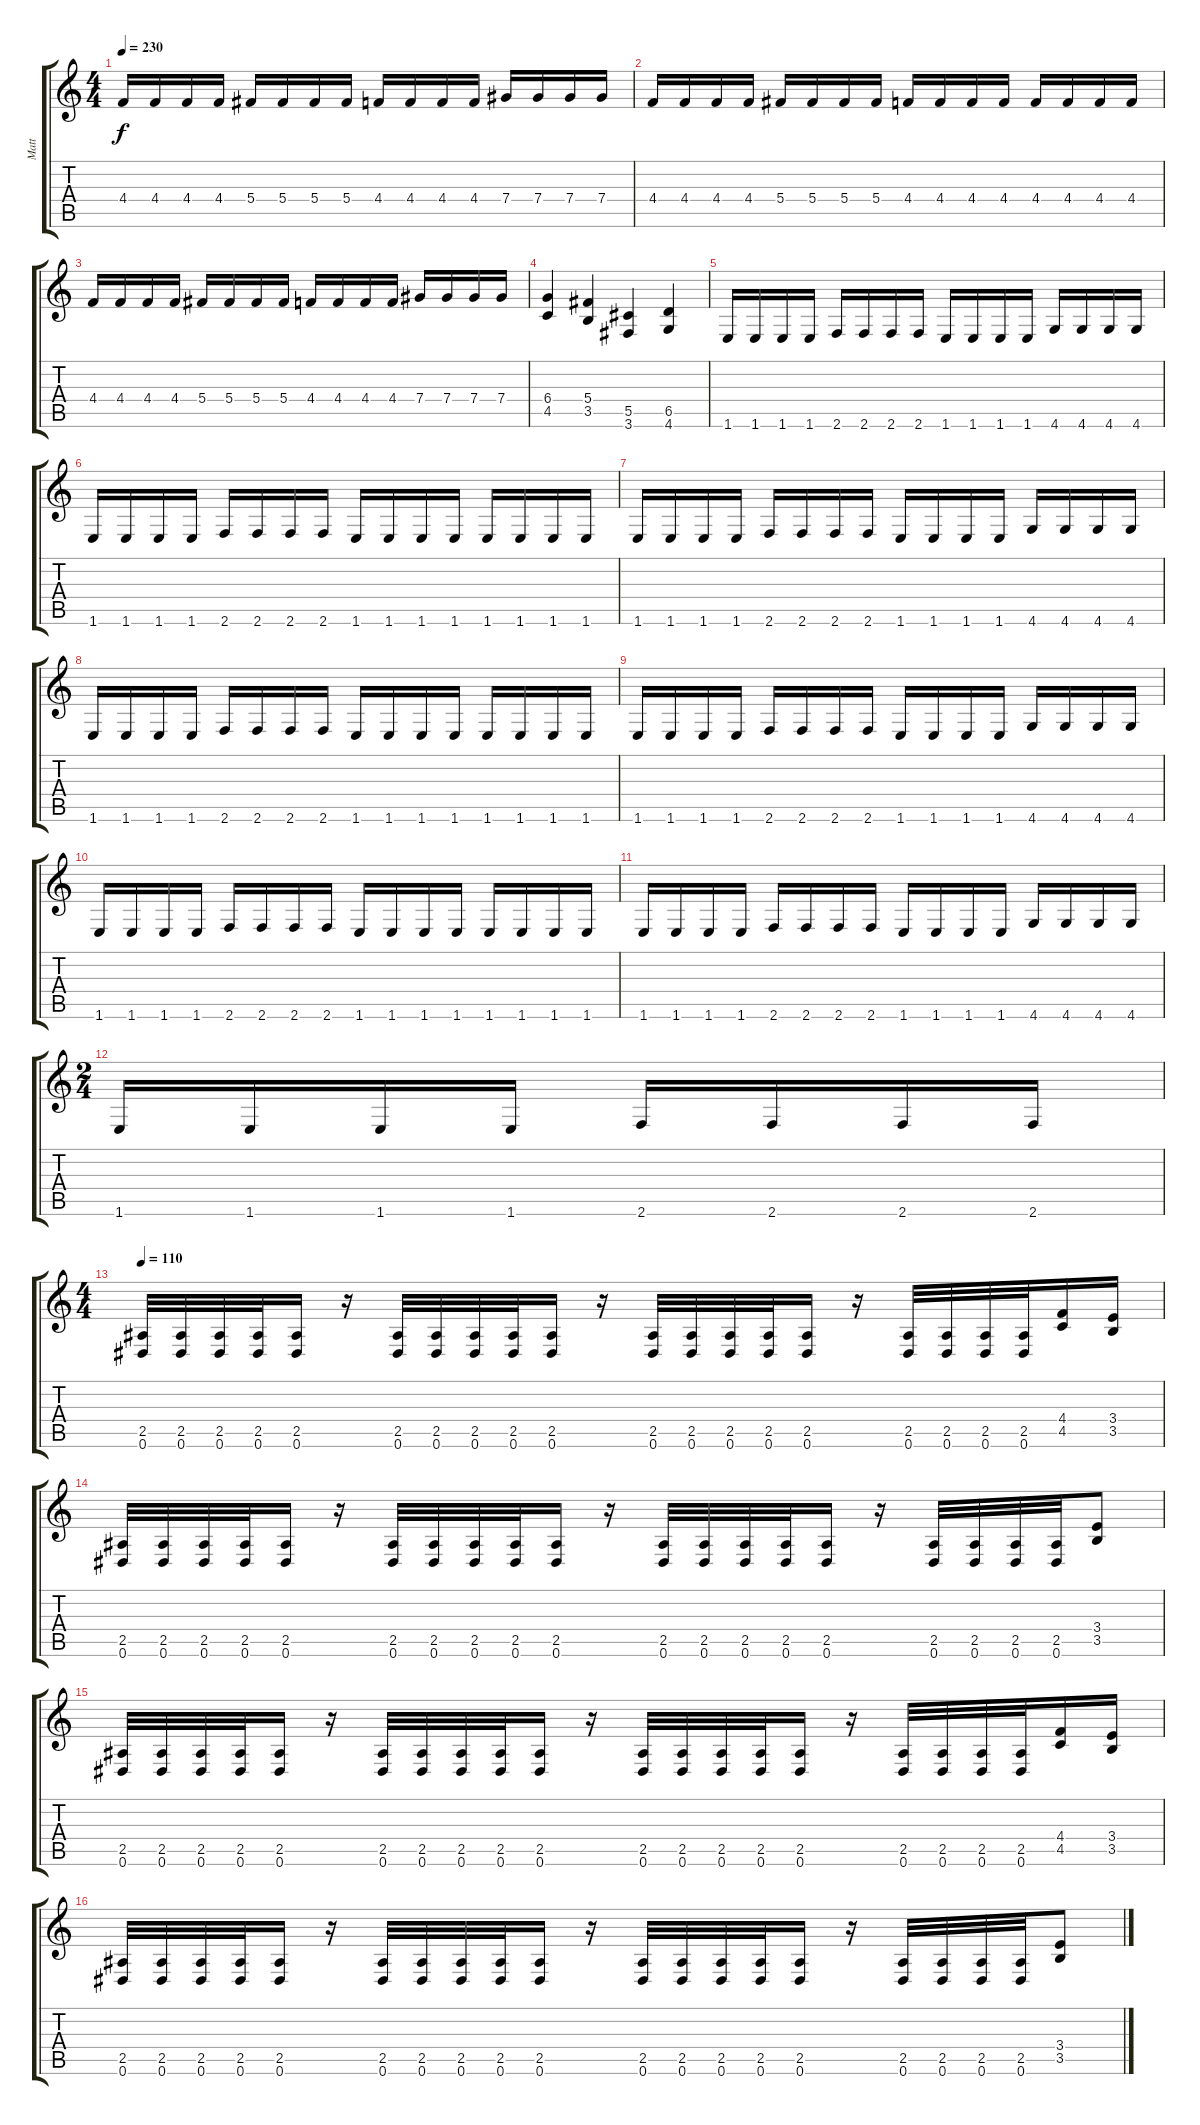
\track ("Matt" "Matt") {instrument overdrivenguitar}
\staff {score tabs}
\tuning (Eb4 Bb3 Gb3 Db3 Ab2 Eb2) {hide}
\ts (4 4)
\tempo 230
\clef g2
\ks c
4.4.16{dy f} 4.4.16 4.4.16 4.4.16 5.4.16 5.4.16 5.4.16 5.4.16 4.4.16 4.4.16 4.4.16 4.4.16 7.4.16 7.4.16 7.4.16 7.4.16 |
4.4.16 4.4.16 4.4.16 4.4.16 5.4.16 5.4.16 5.4.16 5.4.16 4.4.16 4.4.16 4.4.16 4.4.16 4.4.16 4.4.16 4.4.16 4.4.16 |
4.4.16 4.4.16 4.4.16 4.4.16 5.4.16 5.4.16 5.4.16 5.4.16 4.4.16 4.4.16 4.4.16 4.4.16 7.4.16 7.4.16 7.4.16 7.4.16 |
(6.4 4.5).4 (5.4 3.5).4 (5.5 3.6).4 (6.5 4.6).4 |
1.6.16 1.6.16 1.6.16 1.6.16 2.6.16 2.6.16 2.6.16 2.6.16 1.6.16 1.6.16 1.6.16 1.6.16 4.6.16 4.6.16 4.6.16 4.6.16 |
1.6.16 1.6.16 1.6.16 1.6.16 2.6.16 2.6.16 2.6.16 2.6.16 1.6.16 1.6.16 1.6.16 1.6.16 1.6.16 1.6.16 1.6.16 1.6.16 |
1.6.16 1.6.16 1.6.16 1.6.16 2.6.16 2.6.16 2.6.16 2.6.16 1.6.16 1.6.16 1.6.16 1.6.16 4.6.16 4.6.16 4.6.16 4.6.16 |
1.6.16 1.6.16 1.6.16 1.6.16 2.6.16 2.6.16 2.6.16 2.6.16 1.6.16 1.6.16 1.6.16 1.6.16 1.6.16 1.6.16 1.6.16 1.6.16 |
1.6.16 1.6.16 1.6.16 1.6.16 2.6.16 2.6.16 2.6.16 2.6.16 1.6.16 1.6.16 1.6.16 1.6.16 4.6.16 4.6.16 4.6.16 4.6.16 |
1.6.16 1.6.16 1.6.16 1.6.16 2.6.16 2.6.16 2.6.16 2.6.16 1.6.16 1.6.16 1.6.16 1.6.16 1.6.16 1.6.16 1.6.16 1.6.16 |
1.6.16 1.6.16 1.6.16 1.6.16 2.6.16 2.6.16 2.6.16 2.6.16 1.6.16 1.6.16 1.6.16 1.6.16 4.6.16 4.6.16 4.6.16 4.6.16 |
\ts (2 4)
1.6.16 1.6.16 1.6.16 1.6.16 2.6.16 2.6.16 2.6.16 2.6.16 |
\ts (4 4)
\tempo 110
(2.5 0.6).32 (2.5 0.6).32 (2.5 0.6).32 (2.5 0.6).32 (2.5 0.6).16 r.16 (2.5 0.6).32 (2.5 0.6).32 (2.5 0.6).32 (2.5 0.6).32 (2.5 0.6).16 r.16 (2.5 0.6).32 (2.5 0.6).32 (2.5 0.6).32 (2.5 0.6).32 (2.5 0.6).16 r.16 (2.5 0.6).32 (2.5 0.6).32 (2.5 0.6).32 (2.5 0.6).32 (4.4 4.5).16 (3.4 3.5).16 |
(2.5 0.6).32 (2.5 0.6).32 (2.5 0.6).32 (2.5 0.6).32 (2.5 0.6).16 r.16 (2.5 0.6).32 (2.5 0.6).32 (2.5 0.6).32 (2.5 0.6).32 (2.5 0.6).16 r.16 (2.5 0.6).32 (2.5 0.6).32 (2.5 0.6).32 (2.5 0.6).32 (2.5 0.6).16 r.16 (2.5 0.6).32 (2.5 0.6).32 (2.5 0.6).32 (2.5 0.6).32 (3.4 3.5).8 |
(2.5 0.6).32 (2.5 0.6).32 (2.5 0.6).32 (2.5 0.6).32 (2.5 0.6).16 r.16 (2.5 0.6).32 (2.5 0.6).32 (2.5 0.6).32 (2.5 0.6).32 (2.5 0.6).16 r.16 (2.5 0.6).32 (2.5 0.6).32 (2.5 0.6).32 (2.5 0.6).32 (2.5 0.6).16 r.16 (2.5 0.6).32 (2.5 0.6).32 (2.5 0.6).32 (2.5 0.6).32 (4.4 4.5).16 (3.4 3.5).16 |
(2.5 0.6).32 (2.5 0.6).32 (2.5 0.6).32 (2.5 0.6).32 (2.5 0.6).16 r.16 (2.5 0.6).32 (2.5 0.6).32 (2.5 0.6).32 (2.5 0.6).32 (2.5 0.6).16 r.16 (2.5 0.6).32 (2.5 0.6).32 (2.5 0.6).32 (2.5 0.6).32 (2.5 0.6).16 r.16 (2.5 0.6).32 (2.5 0.6).32 (2.5 0.6).32 (2.5 0.6).32 (3.4 3.5).8
